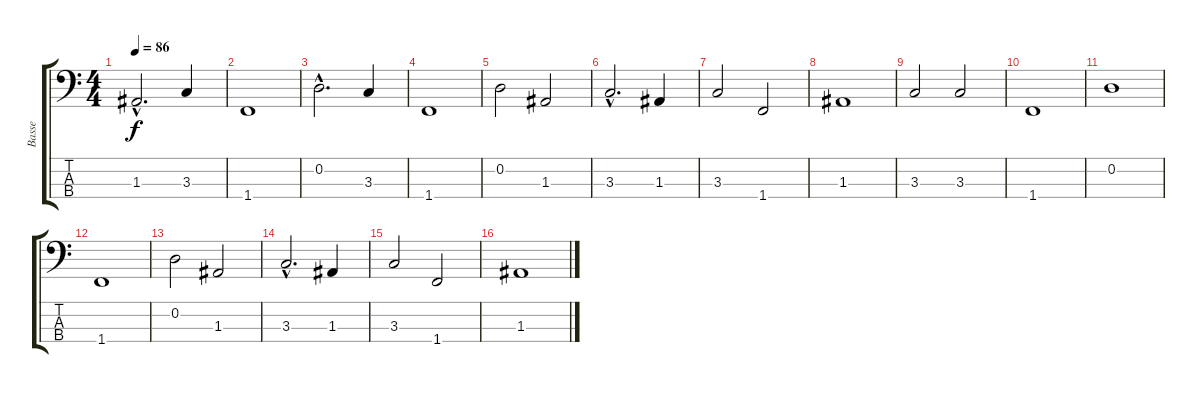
\track ("Basse" "Basse") {instrument electricbassfinger}
\staff {score tabs}
\tuning (G2 D2 A1 E1) {hide}
\ts (4 4)
\tempo 86
\clef f4
\ks c
1.3{hac}.2{d dy f} 3.3.4 |
1.4.1 |
0.2{hac}.2{d} 3.3.4 |
1.4.1 |
0.2.2 1.3.2 |
3.3{hac}.2{d} 1.3.4 |
3.3.2 1.4.2 |
1.3.1 |
3.3.2 3.3.2 |
1.4.1 |
0.2.1 |
1.4.1 |
0.2.2 1.3.2 |
3.3{hac}.2{d} 1.3.4 |
3.3.2 1.4.2 |
1.3.1
